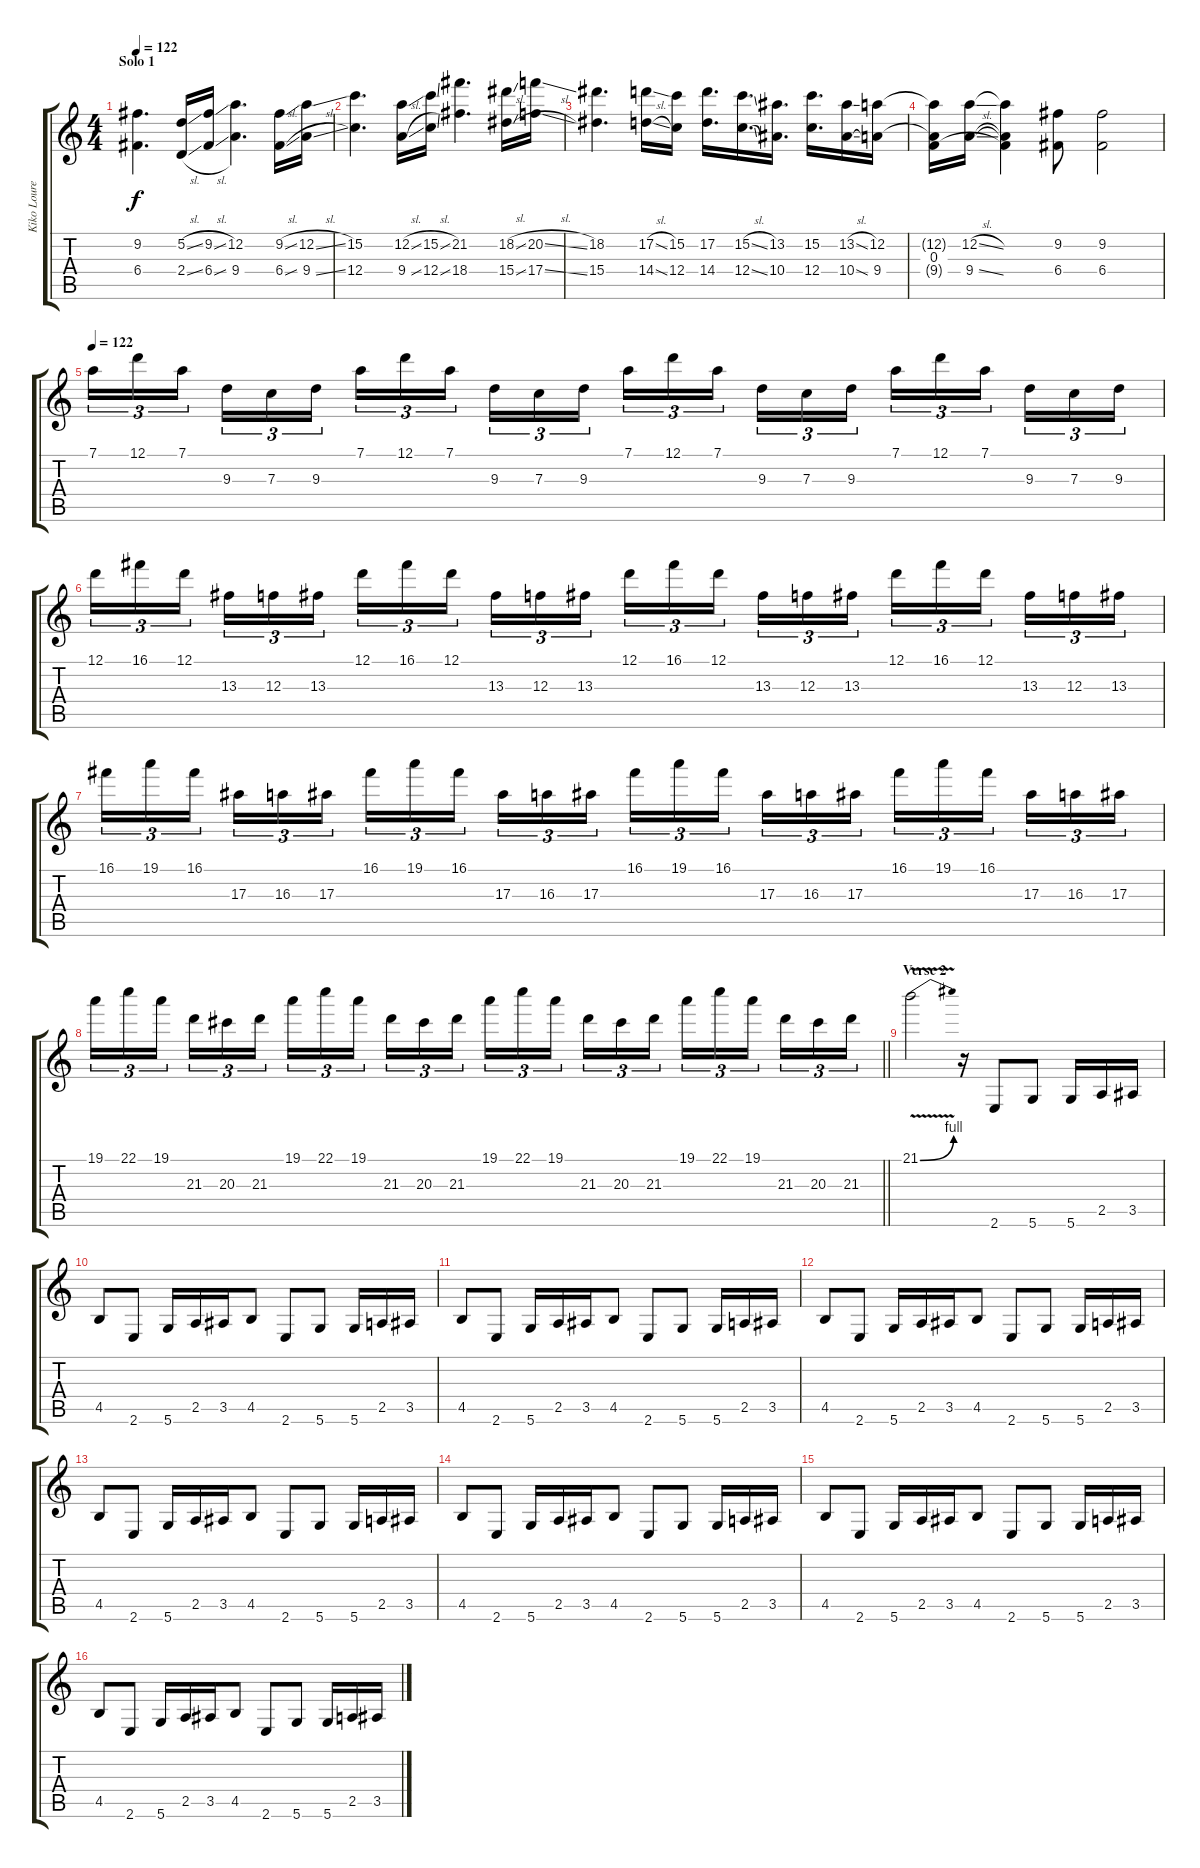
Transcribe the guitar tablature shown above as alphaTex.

\track ("Kiko Loureiro" "Kiko Loure") {instrument distortionguitar}
\staff {score tabs}
\tuning (D4 A3 F3 C3 G2 D2) {hide}
\ts (4 4)
\section ("" "Solo 1")
\tempo 122
\clef g2
\ks c
(9.2 6.4).4{d dy f} (5.2{sl} 2.4{sl}).16 (9.2{sl} 6.4{sl}).16 (12.2 9.4).4{d} (9.2{sl} 6.4{sl}).16 (12.2{sl} 9.4{sl}).16 |
(15.2 12.4).4{d} (12.2{sl} 9.4{sl}).16 (15.2{sl} 12.4{sl}).16 (21.2 18.4).4{d} (18.2{sl} 15.4{sl}).16 (20.2{sl} 17.4{sl}).16 |
(18.2 15.4).4{d} (17.2{sl} 14.4{sl}).16 (15.2 12.4).16 (17.2 14.4).16{d} (15.2{sl} 12.4{sl}).16{d} (13.2 10.4).16{d} (15.2 12.4).16{d} (13.2{sl} 10.4{sl}).16 (12.2 9.4).16 |
(12.2{t} 0.3 9.4{t}).16 (12.2{sl} 9.4{sl}).16 (12.2{t} 0.3{t} 9.4{t}).4 (9.2 6.4).8 (9.2 6.4).2 |
\tempo 122
7.1.16{tu (3 2)} 12.1.16{tu (3 2)} 7.1.16{tu (3 2) beam splitsecondary} 9.3.16{tu (3 2)} 7.3.16{tu (3 2)} 9.3.16{tu (3 2)} 7.1.16{tu (3 2)} 12.1.16{tu (3 2)} 7.1.16{tu (3 2) beam splitsecondary} 9.3.16{tu (3 2)} 7.3.16{tu (3 2)} 9.3.16{tu (3 2)} 7.1.16{tu (3 2)} 12.1.16{tu (3 2)} 7.1.16{tu (3 2) beam splitsecondary} 9.3.16{tu (3 2)} 7.3.16{tu (3 2)} 9.3.16{tu (3 2)} 7.1.16{tu (3 2)} 12.1.16{tu (3 2)} 7.1.16{tu (3 2) beam splitsecondary} 9.3.16{tu (3 2)} 7.3.16{tu (3 2)} 9.3.16{tu (3 2)} |
12.1.16{tu (3 2)} 16.1.16{tu (3 2)} 12.1.16{tu (3 2) beam splitsecondary} 13.3.16{tu (3 2)} 12.3.16{tu (3 2)} 13.3.16{tu (3 2)} 12.1.16{tu (3 2)} 16.1.16{tu (3 2)} 12.1.16{tu (3 2) beam splitsecondary} 13.3.16{tu (3 2)} 12.3.16{tu (3 2)} 13.3.16{tu (3 2)} 12.1.16{tu (3 2)} 16.1.16{tu (3 2)} 12.1.16{tu (3 2) beam splitsecondary} 13.3.16{tu (3 2)} 12.3.16{tu (3 2)} 13.3.16{tu (3 2)} 12.1.16{tu (3 2)} 16.1.16{tu (3 2)} 12.1.16{tu (3 2) beam splitsecondary} 13.3.16{tu (3 2)} 12.3.16{tu (3 2)} 13.3.16{tu (3 2)} |
16.1.16{tu (3 2)} 19.1.16{tu (3 2)} 16.1.16{tu (3 2) beam splitsecondary} 17.3.16{tu (3 2)} 16.3.16{tu (3 2)} 17.3.16{tu (3 2)} 16.1.16{tu (3 2)} 19.1.16{tu (3 2)} 16.1.16{tu (3 2) beam splitsecondary} 17.3.16{tu (3 2)} 16.3.16{tu (3 2)} 17.3.16{tu (3 2)} 16.1.16{tu (3 2)} 19.1.16{tu (3 2)} 16.1.16{tu (3 2) beam splitsecondary} 17.3.16{tu (3 2)} 16.3.16{tu (3 2)} 17.3.16{tu (3 2)} 16.1.16{tu (3 2)} 19.1.16{tu (3 2)} 16.1.16{tu (3 2) beam splitsecondary} 17.3.16{tu (3 2)} 16.3.16{tu (3 2)} 17.3.16{tu (3 2)} |
\barLineRight lightlight
19.1.16{tu (3 2)} 22.1.16{tu (3 2)} 19.1.16{tu (3 2) beam splitsecondary} 21.3.16{tu (3 2)} 20.3.16{tu (3 2)} 21.3.16{tu (3 2)} 19.1.16{tu (3 2)} 22.1.16{tu (3 2)} 19.1.16{tu (3 2) beam splitsecondary} 21.3.16{tu (3 2)} 20.3.16{tu (3 2)} 21.3.16{tu (3 2)} 19.1.16{tu (3 2)} 22.1.16{tu (3 2)} 19.1.16{tu (3 2) beam splitsecondary} 21.3.16{tu (3 2)} 20.3.16{tu (3 2)} 21.3.16{tu (3 2)} 19.1.16{tu (3 2)} 22.1.16{tu (3 2)} 19.1.16{tu (3 2) beam splitsecondary} 21.3.16{tu (3 2)} 20.3.16{tu (3 2)} 21.3.16{tu (3 2)} |
\section ("" "Verse 2")
21.1{be (bend 0 0 60 4) v}.2 r.16 2.6.8 5.6.8 5.6.16 2.5.16 3.5.16 |
4.5.8 2.6.8 5.6.16 2.5.16 3.5.16 4.5.8 2.6.8 5.6.8 5.6.16 2.5.16 3.5.16 |
4.5.8 2.6.8 5.6.16 2.5.16 3.5.16 4.5.8 2.6.8 5.6.8 5.6.16 2.5.16 3.5.16 |
4.5.8 2.6.8 5.6.16 2.5.16 3.5.16 4.5.8 2.6.8 5.6.8 5.6.16 2.5.16 3.5.16 |
4.5.8 2.6.8 5.6.16 2.5.16 3.5.16 4.5.8 2.6.8 5.6.8 5.6.16 2.5.16 3.5.16 |
4.5.8 2.6.8 5.6.16 2.5.16 3.5.16 4.5.8 2.6.8 5.6.8 5.6.16 2.5.16 3.5.16 |
4.5.8 2.6.8 5.6.16 2.5.16 3.5.16 4.5.8 2.6.8 5.6.8 5.6.16 2.5.16 3.5.16 |
4.5.8 2.6.8 5.6.16 2.5.16 3.5.16 4.5.8 2.6.8 5.6.8 5.6.16 2.5.16 3.5.16
